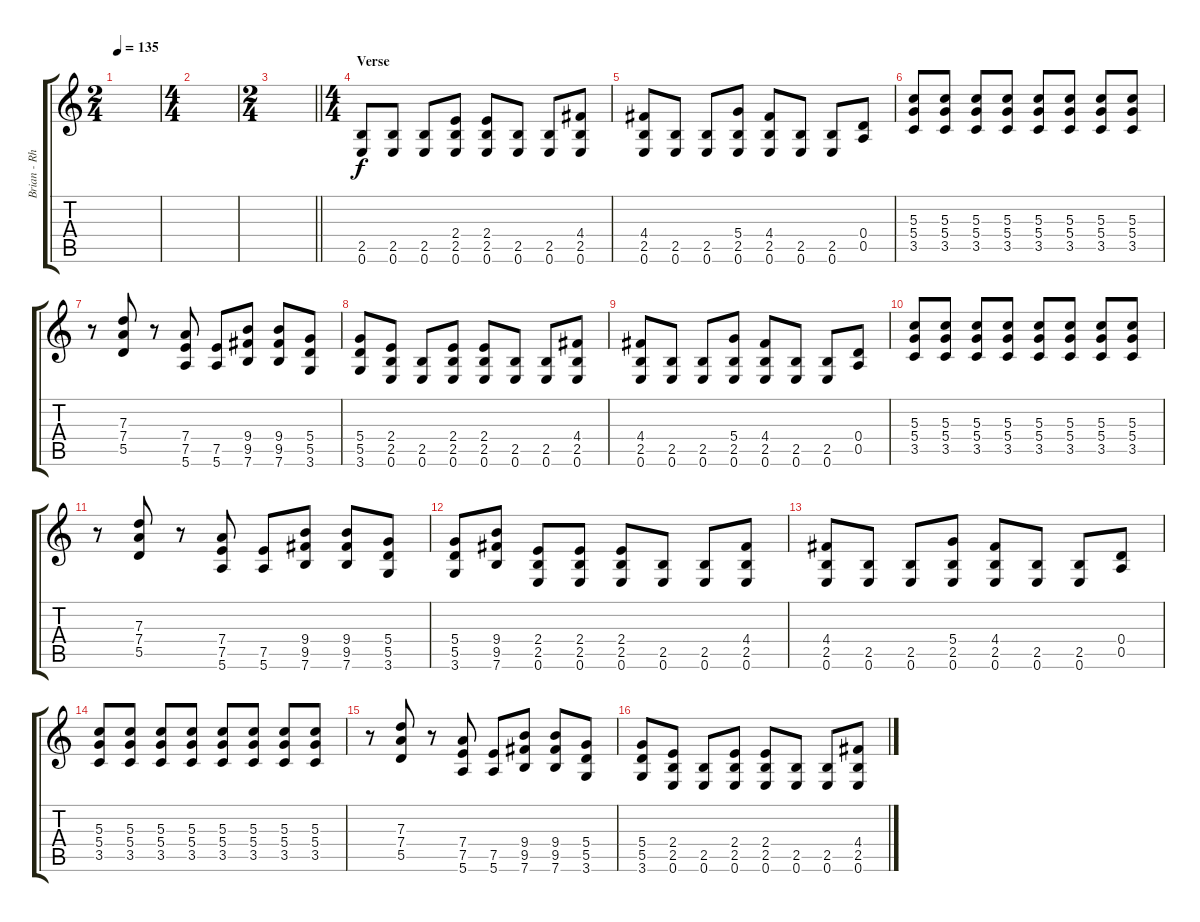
\track ("Brian - Rhythm Guitar" "Brian - Rh") {instrument electricguitarjazz}
\staff {score tabs}
\tuning (E4 B3 G3 D3 A2 E2) {hide}
\ts (2 4)
\tempo 135
\clef g2
\ks c
|
\ts (4 4)
|
\ts (2 4)
\barLineRight lightlight
|
\ts (4 4)
\section ("" "Verse")
(2.5 0.6).8 (2.5 0.6).8 (2.5 0.6).8 (2.4 2.5 0.6).8 (2.4 2.5 0.6).8 (2.5 0.6).8 (2.5 0.6).8 (4.4 2.5 0.6).8 |
(4.4 2.5 0.6).8 (2.5 0.6).8 (2.5 0.6).8 (5.4 2.5 0.6).8 (4.4 2.5 0.6).8 (2.5 0.6).8 (2.5 0.6).8 (0.4 0.5).8 |
(5.3 5.4 3.5).8 (5.3 5.4 3.5).8 (5.3 5.4 3.5).8 (5.3 5.4 3.5).8 (5.3 5.4 3.5).8 (5.3 5.4 3.5).8 (5.3 5.4 3.5).8 (5.3 5.4 3.5).8 |
r.8 (7.3 7.4 5.5).8 r.8 (7.4 7.5 5.6).8 (7.5 5.6).8 (9.4 9.5 7.6).8 (9.4 9.5 7.6).8 (5.4 5.5 3.6).8 |
(5.4 5.5 3.6).8 (2.4 2.5 0.6).8 (2.5 0.6).8 (2.4 2.5 0.6).8 (2.4 2.5 0.6).8 (2.5 0.6).8 (2.5 0.6).8 (4.4 2.5 0.6).8 |
(4.4 2.5 0.6).8 (2.5 0.6).8 (2.5 0.6).8 (5.4 2.5 0.6).8 (4.4 2.5 0.6).8 (2.5 0.6).8 (2.5 0.6).8 (0.4 0.5).8 |
(5.3 5.4 3.5).8 (5.3 5.4 3.5).8 (5.3 5.4 3.5).8 (5.3 5.4 3.5).8 (5.3 5.4 3.5).8 (5.3 5.4 3.5).8 (5.3 5.4 3.5).8 (5.3 5.4 3.5).8 |
r.8 (7.3 7.4 5.5).8 r.8 (7.4 7.5 5.6).8 (7.5 5.6).8 (9.4 9.5 7.6).8 (9.4 9.5 7.6).8 (5.4 5.5 3.6).8 |
(5.4 5.5 3.6).8 (9.4 9.5 7.6).8 (2.4 2.5 0.6).8 (2.4 2.5 0.6).8 (2.4 2.5 0.6).8 (2.5 0.6).8 (2.5 0.6).8 (4.4 2.5 0.6).8 |
(4.4 2.5 0.6).8 (2.5 0.6).8 (2.5 0.6).8 (5.4 2.5 0.6).8 (4.4 2.5 0.6).8 (2.5 0.6).8 (2.5 0.6).8 (0.4 0.5).8 |
(5.3 5.4 3.5).8 (5.3 5.4 3.5).8 (5.3 5.4 3.5).8 (5.3 5.4 3.5).8 (5.3 5.4 3.5).8 (5.3 5.4 3.5).8 (5.3 5.4 3.5).8 (5.3 5.4 3.5).8 |
r.8 (7.3 7.4 5.5).8 r.8 (7.4 7.5 5.6).8 (7.5 5.6).8 (9.4 9.5 7.6).8 (9.4 9.5 7.6).8 (5.4 5.5 3.6).8 |
(5.4 5.5 3.6).8 (2.4 2.5 0.6).8 (2.5 0.6).8 (2.4 2.5 0.6).8 (2.4 2.5 0.6).8 (2.5 0.6).8 (2.5 0.6).8 (4.4 2.5 0.6).8
